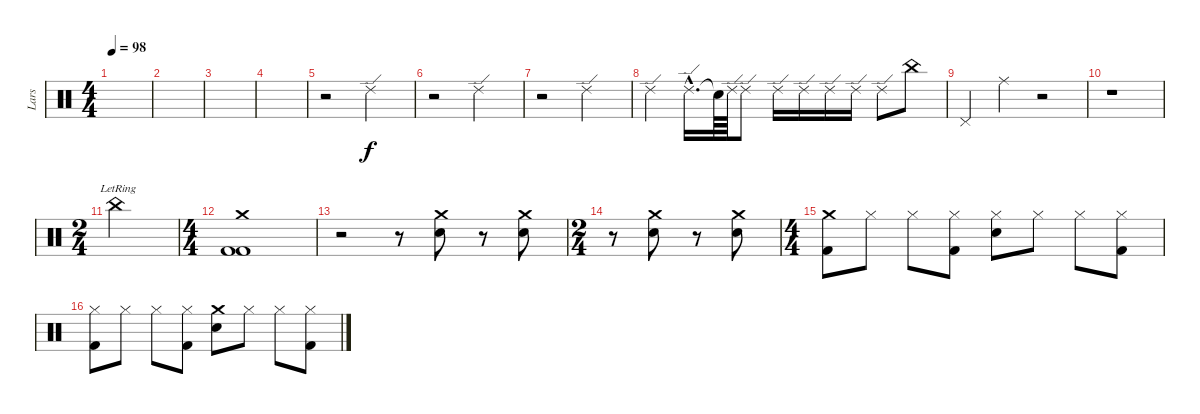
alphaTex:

\track ("Lars" "Lars") {instrument percussion}
\staff {score}
\articulation defaults
\ts (4 4)
\tempo 98
\clef neutral
\ks c
|
|
|
|
r.2 "Ride (edge) 2".2 |
r.2 "Ride (edge) 2".2 |
r.2 "Ride (edge) 2".2 |
"Ride (edge) 2".4 "Ride (edge) 2"{hac}.16{d} "Snare (hit)"{t}.64 "Ride (edge) 2".64 "Ride (edge) 2".8 "Ride (edge) 2".16 "Ride (edge) 2".16 "Ride (edge) 2".16 "Ride (edge) 2".16 "Ride (edge) 2".8 "China (hit)".8 |
"Pedal Hi-Hat (hit)".4 "Ride (middle)".4 r.2 |
r.1 |
\ts (2 4)
"China (hit)"{lr}.2 |
\ts (4 4)
("Crash medium (hit)" "Kick (hit) 2" "Kick (hit) 2").1 |
r.2 r.8 ("Snare (hit) 2" "Crash medium (hit)").8 r.8 ("Snare (hit) 2" "Crash medium (hit)").8 |
\ts (2 4)
r.8 ("Snare (hit) 2" "Crash medium (hit)").8 r.8 ("Snare (hit) 2" "Crash medium (hit)").8 |
\ts (4 4)
("Kick (hit) 2" "Crash medium (hit)").8 "Hi-Hat (closed)".8 "Hi-Hat (closed)".8 ("Kick (hit) 2" "Hi-Hat (closed)").8 ("Snare (hit) 2" "Hi-Hat (closed)").8 "Hi-Hat (closed)".8 "Hi-Hat (closed)".8 ("Kick (hit) 2" "Hi-Hat (closed)").8 |
("Kick (hit) 2" "Hi-Hat (closed)").8 "Hi-Hat (closed)".8 "Hi-Hat (closed)".8 ("Kick (hit) 2" "Hi-Hat (closed)").8 ("Crash medium (hit)" "Snare (hit) 2").8 "Hi-Hat (closed)".8 "Hi-Hat (closed)".8 ("Kick (hit) 2" "Hi-Hat (closed)").8
